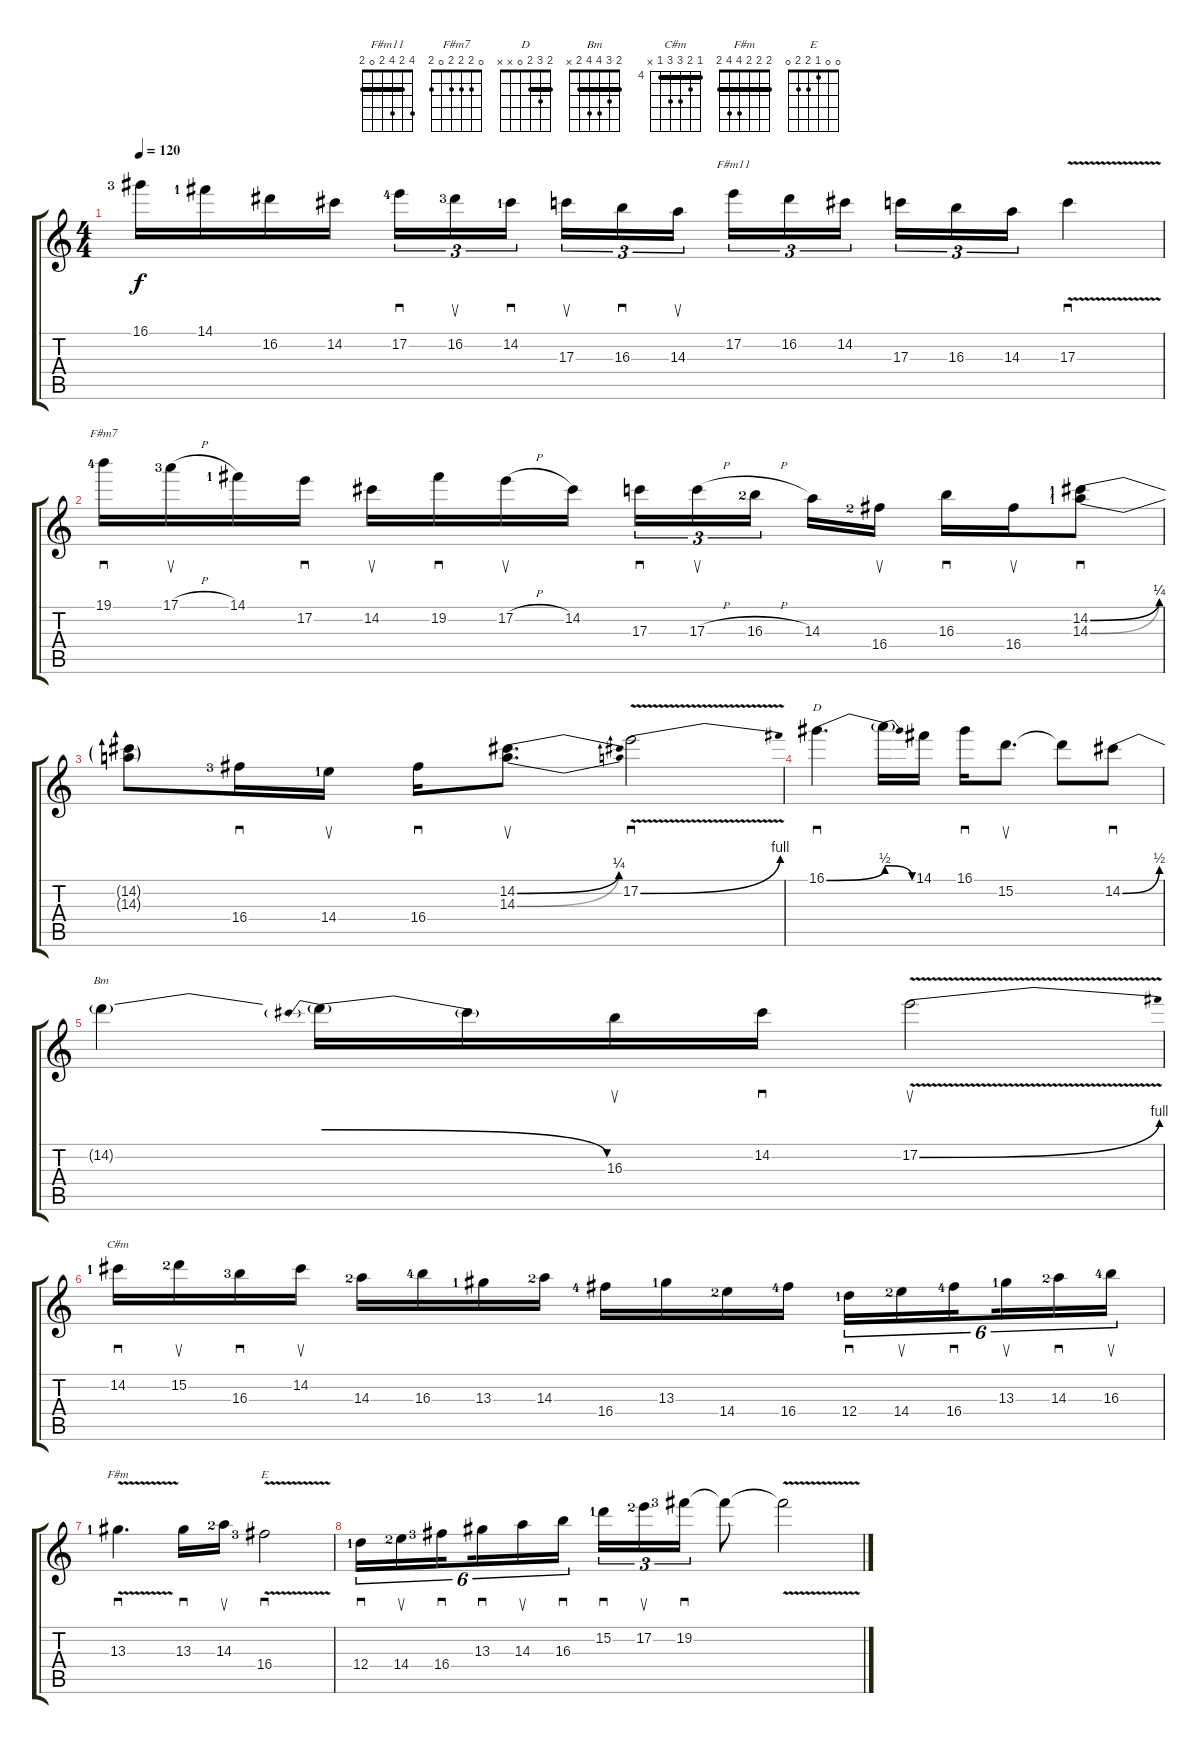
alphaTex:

\track "" {instrument overdrivenguitar}
\staff {score tabs}
\tuning (E4 B3 G3 D3 A2 E2) {hide}
\chord ("F#m11" 4 2 4 2 0 2) {barre 2}
\chord ("F#m7" 0 2 2 2 0 2)
\chord ("D" 2 3 2 0 x x) {barre 2}
\chord ("Bm" 2 3 4 4 2 x) {barre 2}
\chord ("C#m" 4 5 6 6 4 x) {firstfret 4 barre 4}
\chord ("F#m" 2 2 2 4 4 2) {barre 2}
\chord ("E" 0 0 1 2 2 0)
\ts (4 4)
\tempo 120
\clef g2
\ks c
16.1{lf 4}.16{dy f} 14.1{lf 2}.16 16.2.16 14.2.16 17.2{lf 5}.16{sd tu (3 2)} 16.2{lf 4}.16{su tu (3 2)} 14.2{lf 2}.16{sd tu (3 2) beam splitsecondary} 17.3.16{su tu (3 2)} 16.3.16{sd tu (3 2)} 14.3.16{su tu (3 2)} 17.2.16{tu (3 2) ch "F#m11"} 16.2.16{tu (3 2)} 14.2.16{tu (3 2) beam splitsecondary} 17.3.16{tu (3 2)} 16.3.16{tu (3 2)} 14.3.16{tu (3 2)} 17.3{v}.4{sd} |
19.1{lf 5}.16{sd ch "F#m7"} 17.1{h lf 4}.16{su} 14.1{lf 2}.16 17.2.16{sd} 14.2.16{su} 19.2.16{sd} 17.2{h}.16{su} 14.2.16 17.3.16{sd tu (3 2)} 17.3{h}.16{su tu (3 2)} 16.3{h lf 3}.16{tu (3 2) beam splitsecondary} 14.3.16 16.4{lf 3}.16{su} 16.3.16{sd} 16.4.16{su} (14.2{be (bend 0 0 60 1) lf 2} 14.3{be (bend 0 0 60 1) lf 2}).8{sd} |
(14.2{t} 14.3{t}).8 16.4{lf 4}.16{sd} 14.4{lf 2}.16{su} 16.4.16{sd} (14.2{be (bend 0 0 60 1)} 14.3{be (bend 0 0 60 1)}).8{d su} 17.2{be (bend 0 0 60 4) v}.2{sd} |
16.1{be (bend 0 0 60 2)}.4{d sd ch "D"} 16.1{be (release 0 2 60 0) t}.16 14.1.16 16.1.16{sd} 15.2.8{d su} 15.2{t}.8 14.2{be (bend 0 0 60 2)}.8{sd} |
14.2{t}.4{ch "Bm"} 14.2{be (prebendrelease 0 2 60 0) t}.16 14.2{t}.16 16.3.16{su} 14.2.16{sd} 17.2{be (bend 0 0 60 4) v}.2{su} |
14.2{lf 2}.16{sd ch "C#m"} 15.2{lf 3}.16{su} 16.3{lf 4}.16{sd} 14.2.16{su} 14.3{lf 3}.16 16.3{lf 5}.16 13.3{lf 2}.16 14.3{lf 3}.16 16.4{lf 5}.16 13.3{lf 2}.16 14.4{lf 3}.16 16.4{lf 5}.16 12.4{lf 2}.16{sd tu (6 4)} 14.4{lf 3}.16{su tu (6 4)} 16.4{lf 5}.16{sd tu (6 4) beam splitsecondary} 13.3{lf 2}.16{su tu (6 4)} 14.3{lf 3}.16{sd tu (6 4)} 16.3{lf 5}.16{su tu (6 4)} |
13.3{v lf 2}.4{d sd ch "F#m"} 13.3.16{sd} 14.3{lf 3}.16{su} 16.4{v lf 4}.2{sd ch "E"} |
12.4{lf 2}.16{sd tu (6 4)} 14.4{lf 3}.16{su tu (6 4)} 16.4{lf 4}.16{sd tu (6 4) beam splitsecondary} 13.3.16{sd tu (6 4)} 14.3.16{su tu (6 4)} 16.3.16{sd tu (6 4)} 15.2{lf 2}.16{sd tu (3 2)} 17.2{lf 3}.16{su tu (3 2)} 19.2{lf 4}.16{sd tu (3 2)} 19.2{t}.8 19.2{v t}.2
